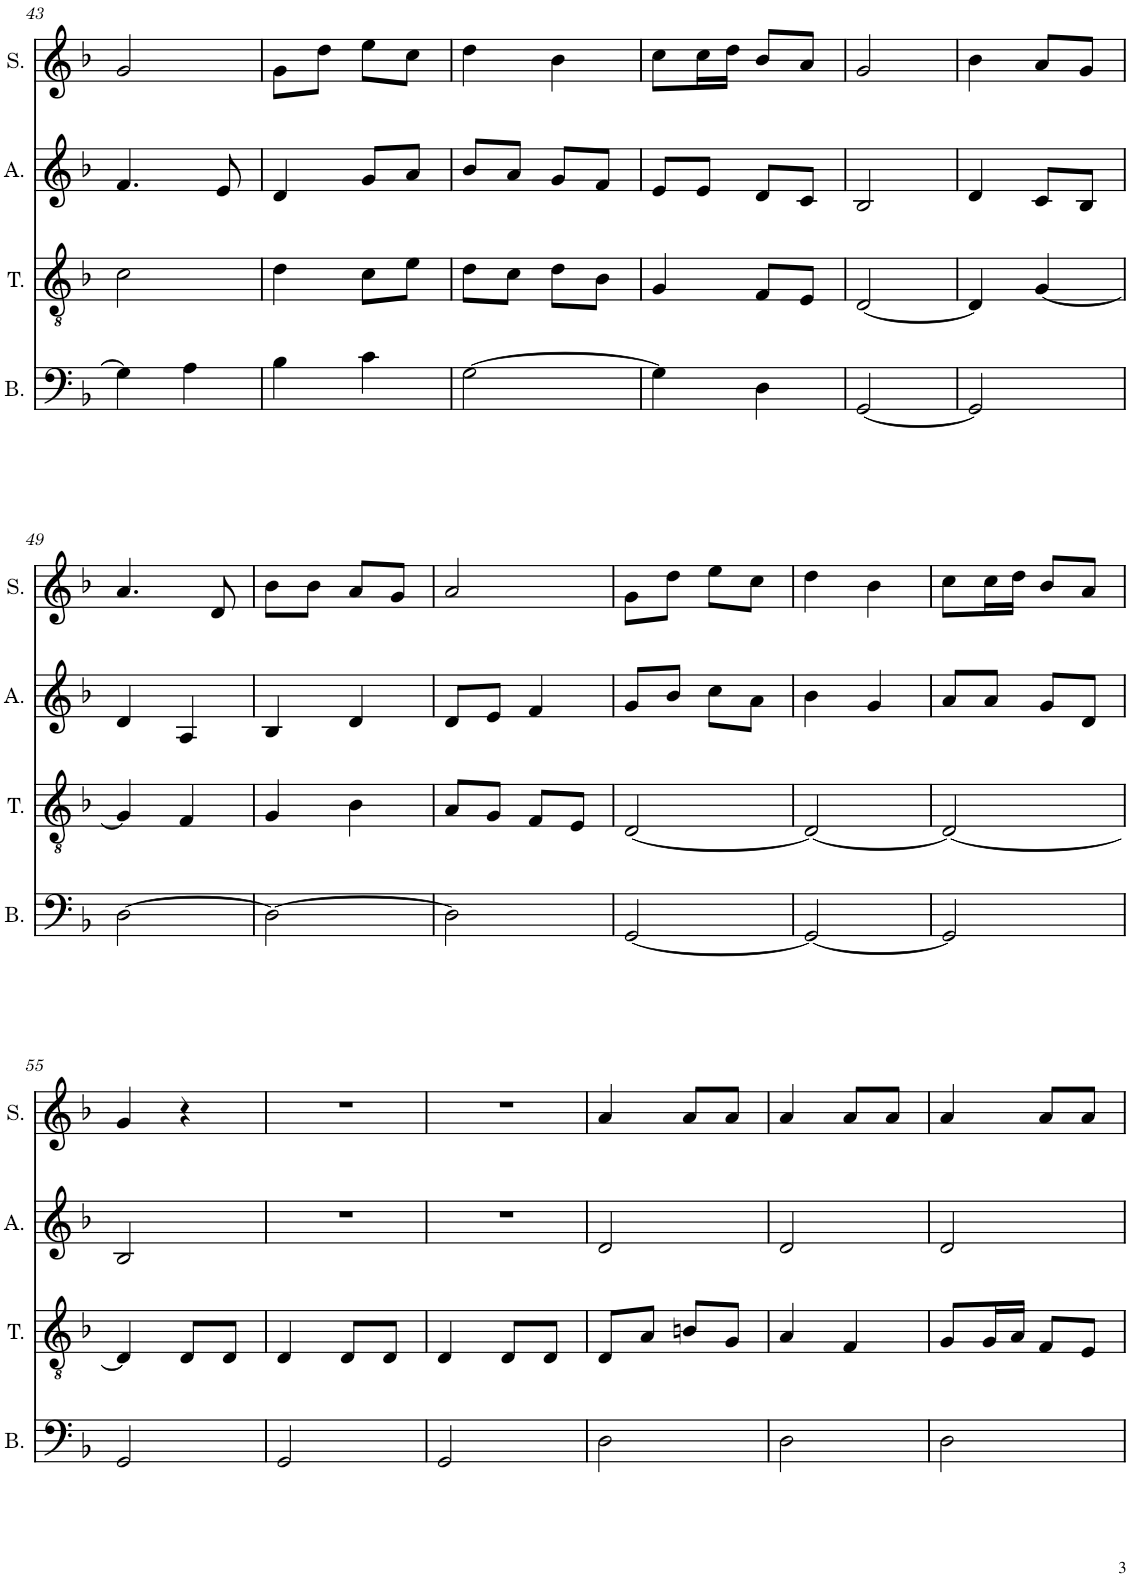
**kern	**kern	**kern	**kern
*part4	*part3	*part2	*part1
*staff4	*staff3	*staff2	*staff1
*I"Bass	*I"Tenor	*I"Alto	*I"Soprano
*I'B.	*I'T.	*I'A.	*I'S.
!!LO:PB:g=z
*clefF4	*clefGv2	*clefG2	*clefG2
*k[b-]	*k[b-]	*k[b-]	*k[b-]
*M2/4	*M2/4	*M2/4	*M2/4
=43	=43	=43	=43
4G\]	2c\	4.f/	2g/
4A\	.	.	.
.	.	8e/	.
=44	=44	=44	=44
4B-\	4d\	4d/	8g\L
.	.	.	8dd\J
4c\	8c\L	8g/L	8ee\L
.	8e\J	8a/J	8cc\J
=45	=45	=45	=45
[2G\	8d\L	8b-/L	4dd\
.	8c\J	8a/J	.
.	8d\L	8g/L	4b-\
.	8B-\J	8f/J	.
=46	=46	=46	=46
4G\]	4G/	8e/L	8cc\L
.	.	8e/J	16cc\L
.	.	.	16dd\JJ
4D\	8F/L	8d/L	8b-/L
.	8E/J	8c/J	8a/J
=47	=47	=47	=47
[2GG/	[2D/	2B-/	2g/
=48	=48	=48	=48
2GG/]	4D/]	4d/	4b-\
.	[4G/	8c/L	8a/L
.	.	8B-/J	8g/J
!!LO:LB:g=z
=49	=49	=49	=49
[2D\	4G/]	4d/	4.a/
.	4F/	4A/	.
.	.	.	8d/
=50	=50	=50	=50
2D\_	4G/	4B-/	8b-\L
.	.	.	8b-\J
.	4B-\	4d/	8a/L
.	.	.	8g/J
=51	=51	=51	=51
2D\]	8A/L	8d/L	2a/
.	8G/J	8e/J	.
.	8F/L	4f/	.
.	8E/J	.	.
=52	=52	=52	=52
[2GG/	[2D/	8g/L	8g\L
.	.	8b-/J	8dd\J
.	.	8cc\L	8ee\L
.	.	8a\J	8cc\J
=53	=53	=53	=53
2GG/_	2D/_	4b-\	4dd\
.	.	4g/	4b-\
=54	=54	=54	=54
2GG/]	2D/_	8a/L	8cc\L
.	.	8a/J	16cc\L
.	.	.	16dd\JJ
.	.	8g/L	8b-/L
.	.	8d/J	8a/J
!!LO:LB:g=z
=55	=55	=55	=55
2GG/	4D/]	2B-/	4g/
.	8D/L	.	4r
.	8D/J	.	.
=56	=56	=56	=56
2GG/	4D/	2r	2r
.	8D/L	.	.
.	8D/J	.	.
=57	=57	=57	=57
2GG/	4D/	2r	2r
.	8D/L	.	.
.	8D/J	.	.
=58	=58	=58	=58
2D\	8D/L	2d/	4a/
.	8A/J	.	.
.	8Bn/L	.	8a/L
.	8G/J	.	8a/J
=59	=59	=59	=59
2D\	4A/	2d/	4a/
.	4F/	.	8a/L
.	.	.	8a/J
=60	=60	=60	=60
2D\	8G/L	2d/	4a/
.	16G/L	.	.
.	16A/JJ	.	.
.	8F/L	.	8a/L
.	8E/J	.	8a/J
=	=	=	=
*-	*-	*-	*-
